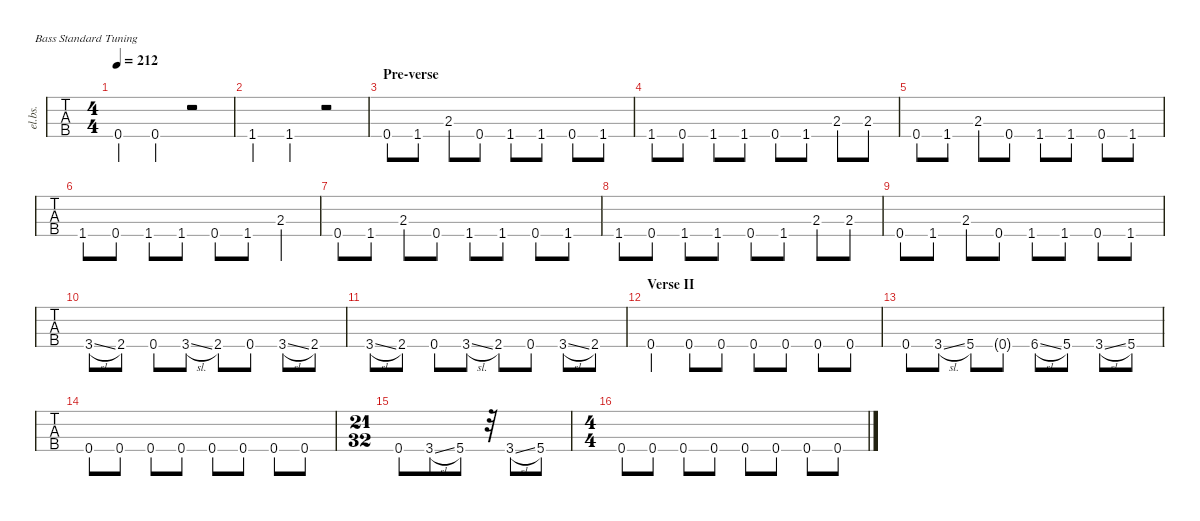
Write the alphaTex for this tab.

\defaultSystemsLayout 4
\hideDynamics
\bracketExtendMode nobrackets
\track ("Bass" "el.bs.") {defaultSystemsLayout 4 multiBarRest instrument electricbassfinger}
\staff {tabs}
\tuning (G2 D2 A1 E1)
\ts (4 4)
\tempo 212
\clef f4
\ks c
0.4{ac st}.4{dy f} 0.4{ac}.4 r.2 |
1.4{ac st}.4 1.4{ac}.4 r.2 |
\section ("" "Pre-verse")
0.4.8 1.4.8 2.3.8 0.4.8 1.4.8 1.4.8 0.4.8 1.4.8 |
1.4.8 0.4.8 1.4.8 1.4.8 0.4.8 1.4.8 2.3.8 2.3.8 |
0.4.8 1.4.8 2.3.8 0.4.8 1.4.8 1.4.8 0.4.8 1.4.8 |
1.4.8 0.4.8 1.4.8 1.4.8 0.4.8 1.4.8 2.3{ac}.4 |
0.4.8 1.4.8 2.3.8 0.4.8 1.4.8 1.4.8 0.4.8 1.4.8 |
1.4.8 0.4.8 1.4.8 1.4.8 0.4.8 1.4.8 2.3.8 2.3.8 |
0.4.8 1.4.8 2.3.8 0.4.8 1.4.8 1.4.8 0.4.8 1.4.8 |
3.4{sl}.8 2.4{acc #}.8 0.4.8 3.4{sl}.8 2.4{acc #}.8 0.4.8 3.4{sl}.8 2.4{acc #}.8 |
3.4{sl}.8 2.4{acc #}.8 0.4.8 3.4{sl}.8 2.4{acc #}.8 0.4.8 3.4{sl}.8 2.4{acc #}.8 |
\section ("" "Verse II")
0.4.4 0.4.8 0.4.8 0.4.8 0.4.8 0.4.8 0.4.8 |
0.4.8 3.4{sl}.8 5.4.8 0.4{g}.8 6.4{sl acc #}.8 5.4.8 3.4{sl}.8 5.4.8 |
0.4.8 0.4.8 0.4.8 0.4.8 0.4.8 0.4.8 0.4.8 0.4.8 |
\ts (21 32)
\beaming (8 3 2)
0.4.8 3.4{sl}.8 5.4.8 r.32 3.4{sl}.8 5.4.8 |
\ts (4 4)
\beaming (8 2 2 2 2)
0.4.8 0.4.8 0.4.8 0.4.8 0.4.8 0.4.8 0.4.8 0.4.8
